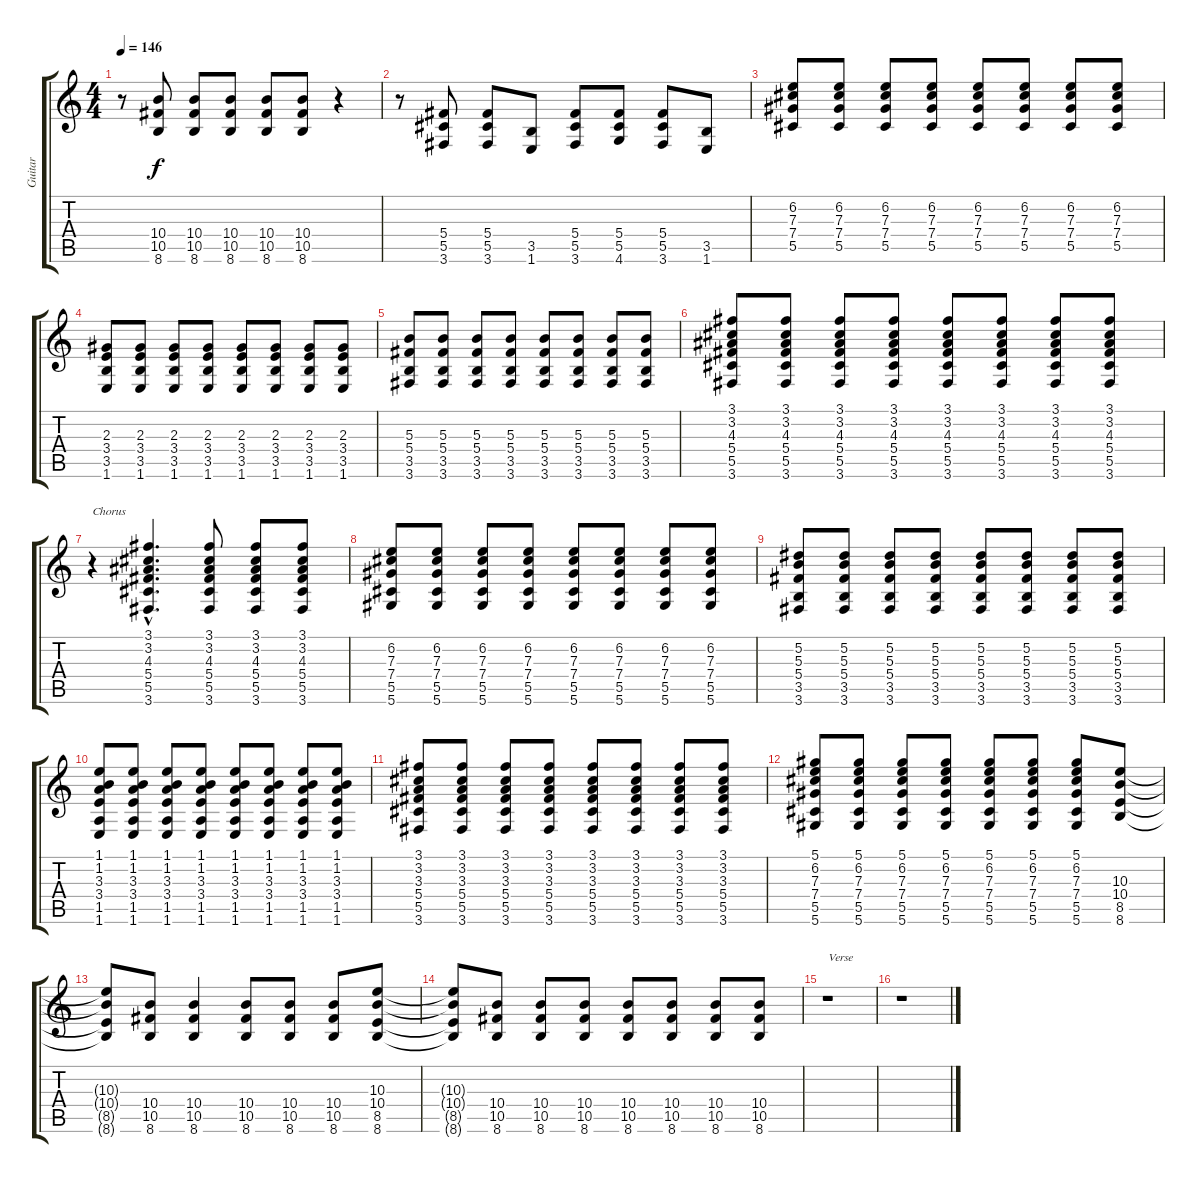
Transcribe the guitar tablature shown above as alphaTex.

\track ("Guitar" "Guitar") {instrument distortionguitar}
\staff {score tabs}
\tuning (Eb4 Bb3 Gb3 Db3 Ab2 Eb2) {hide}
\ts (4 4)
\tempo 146
\clef g2
\ks c
r.8{dy f} (10.4 10.5 8.6).8 (10.4 10.5 8.6).8 (10.4 10.5 8.6).8 (10.4 10.5 8.6).8 (10.4 10.5 8.6).8 r.4 |
r.8 (5.4 5.5 3.6).8 (5.4 5.5 3.6).8 (3.5 1.6).8 (5.4 5.5 3.6).8 (5.4 5.5 4.6).8 (5.4 5.5 3.6).8 (3.5 1.6).8 |
(6.2 7.3 7.4 5.5).8 (6.2 7.3 7.4 5.5).8 (6.2 7.3 7.4 5.5).8 (6.2 7.3 7.4 5.5).8 (6.2 7.3 7.4 5.5).8 (6.2 7.3 7.4 5.5).8 (6.2 7.3 7.4 5.5).8 (6.2 7.3 7.4 5.5).8 |
(2.3 3.4 3.5 1.6).8 (2.3 3.4 3.5 1.6).8 (2.3 3.4 3.5 1.6).8 (2.3 3.4 3.5 1.6).8 (2.3 3.4 3.5 1.6).8 (2.3 3.4 3.5 1.6).8 (2.3 3.4 3.5 1.6).8 (2.3 3.4 3.5 1.6).8 |
(5.3 5.4 3.5 3.6).8 (5.3 5.4 3.5 3.6).8 (5.3 5.4 3.5 3.6).8 (5.3 5.4 3.5 3.6).8 (5.3 5.4 3.5 3.6).8 (5.3 5.4 3.5 3.6).8 (5.3 5.4 3.5 3.6).8 (5.3 5.4 3.5 3.6).8 |
(3.1 3.2 4.3 5.4 5.5 3.6).8 (3.1 3.2 4.3 5.4 5.5 3.6).8 (3.1 3.2 4.3 5.4 5.5 3.6).8 (3.1 3.2 4.3 5.4 5.5 3.6).8 (3.1 3.2 4.3 5.4 5.5 3.6).8 (3.1 3.2 4.3 5.4 5.5 3.6).8 (3.1 3.2 4.3 5.4 5.5 3.6).8 (3.1 3.2 4.3 5.4 5.5 3.6).8 |
r.4{txt "Chorus"} (3.1{hac} 3.2{hac} 4.3{hac} 5.4{hac} 5.5{hac} 3.6{hac}).4{d} (3.1 3.2 4.3 5.4 5.5 3.6).8 (3.1 3.2 4.3 5.4 5.5 3.6).8 (3.1 3.2 4.3 5.4 5.5 3.6).8 |
(6.2 7.3 7.4 5.5 5.6).8 (6.2 7.3 7.4 5.5 5.6).8 (6.2 7.3 7.4 5.5 5.6).8 (6.2 7.3 7.4 5.5 5.6).8 (6.2 7.3 7.4 5.5 5.6).8 (6.2 7.3 7.4 5.5 5.6).8 (6.2 7.3 7.4 5.5 5.6).8 (6.2 7.3 7.4 5.5 5.6).8 |
(5.2 5.3 5.4 3.5 3.6).8 (5.2 5.3 5.4 3.5 3.6).8 (5.2 5.3 5.4 3.5 3.6).8 (5.2 5.3 5.4 3.5 3.6).8 (5.2 5.3 5.4 3.5 3.6).8 (5.2 5.3 5.4 3.5 3.6).8 (5.2 5.3 5.4 3.5 3.6).8 (5.2 5.3 5.4 3.5 3.6).8 |
(1.1 1.2 3.3 3.4 1.5 1.6).8 (1.1 1.2 3.3 3.4 1.5 1.6).8 (1.1 1.2 3.3 3.4 1.5 1.6).8 (1.1 1.2 3.3 3.4 1.5 1.6).8 (1.1 1.2 3.3 3.4 1.5 1.6).8 (1.1 1.2 3.3 3.4 1.5 1.6).8 (1.1 1.2 3.3 3.4 1.5 1.6).8 (1.1 1.2 3.3 3.4 1.5 1.6).8 |
(3.1 3.2 3.3 5.4 5.5 3.6).8 (3.1 3.2 3.3 5.4 5.5 3.6).8 (3.1 3.2 3.3 5.4 5.5 3.6).8 (3.1 3.2 3.3 5.4 5.5 3.6).8 (3.1 3.2 3.3 5.4 5.5 3.6).8 (3.1 3.2 3.3 5.4 5.5 3.6).8 (3.1 3.2 3.3 5.4 5.5 3.6).8 (3.1 3.2 3.3 5.4 5.5 3.6).8 |
(5.1 6.2 7.3 7.4 5.5 5.6).8 (5.1 6.2 7.3 7.4 5.5 5.6).8 (5.1 6.2 7.3 7.4 5.5 5.6).8 (5.1 6.2 7.3 7.4 5.5 5.6).8 (5.1 6.2 7.3 7.4 5.5 5.6).8 (5.1 6.2 7.3 7.4 5.5 5.6).8 (5.1 6.2 7.3 7.4 5.5 5.6).8 (10.3 10.4 8.5 8.6).8 |
(10.3{t} 10.4{t} 8.5{t} 8.6{t}).8 (10.4 10.5 8.6).8 (10.4 10.5 8.6).4 (10.4 10.5 8.6).8 (10.4 10.5 8.6).8 (10.4 10.5 8.6).8 (10.3 10.4 8.5 8.6).8 |
(10.3{t} 10.4{t} 8.5{t} 8.6{t}).8 (10.4 10.5 8.6).8 (10.4 10.5 8.6).8 (10.4 10.5 8.6).8 (10.4 10.5 8.6).8 (10.4 10.5 8.6).8 (10.4 10.5 8.6).8 (10.4 10.5 8.6).8 |
r.1{txt "Verse"} |
r.1
